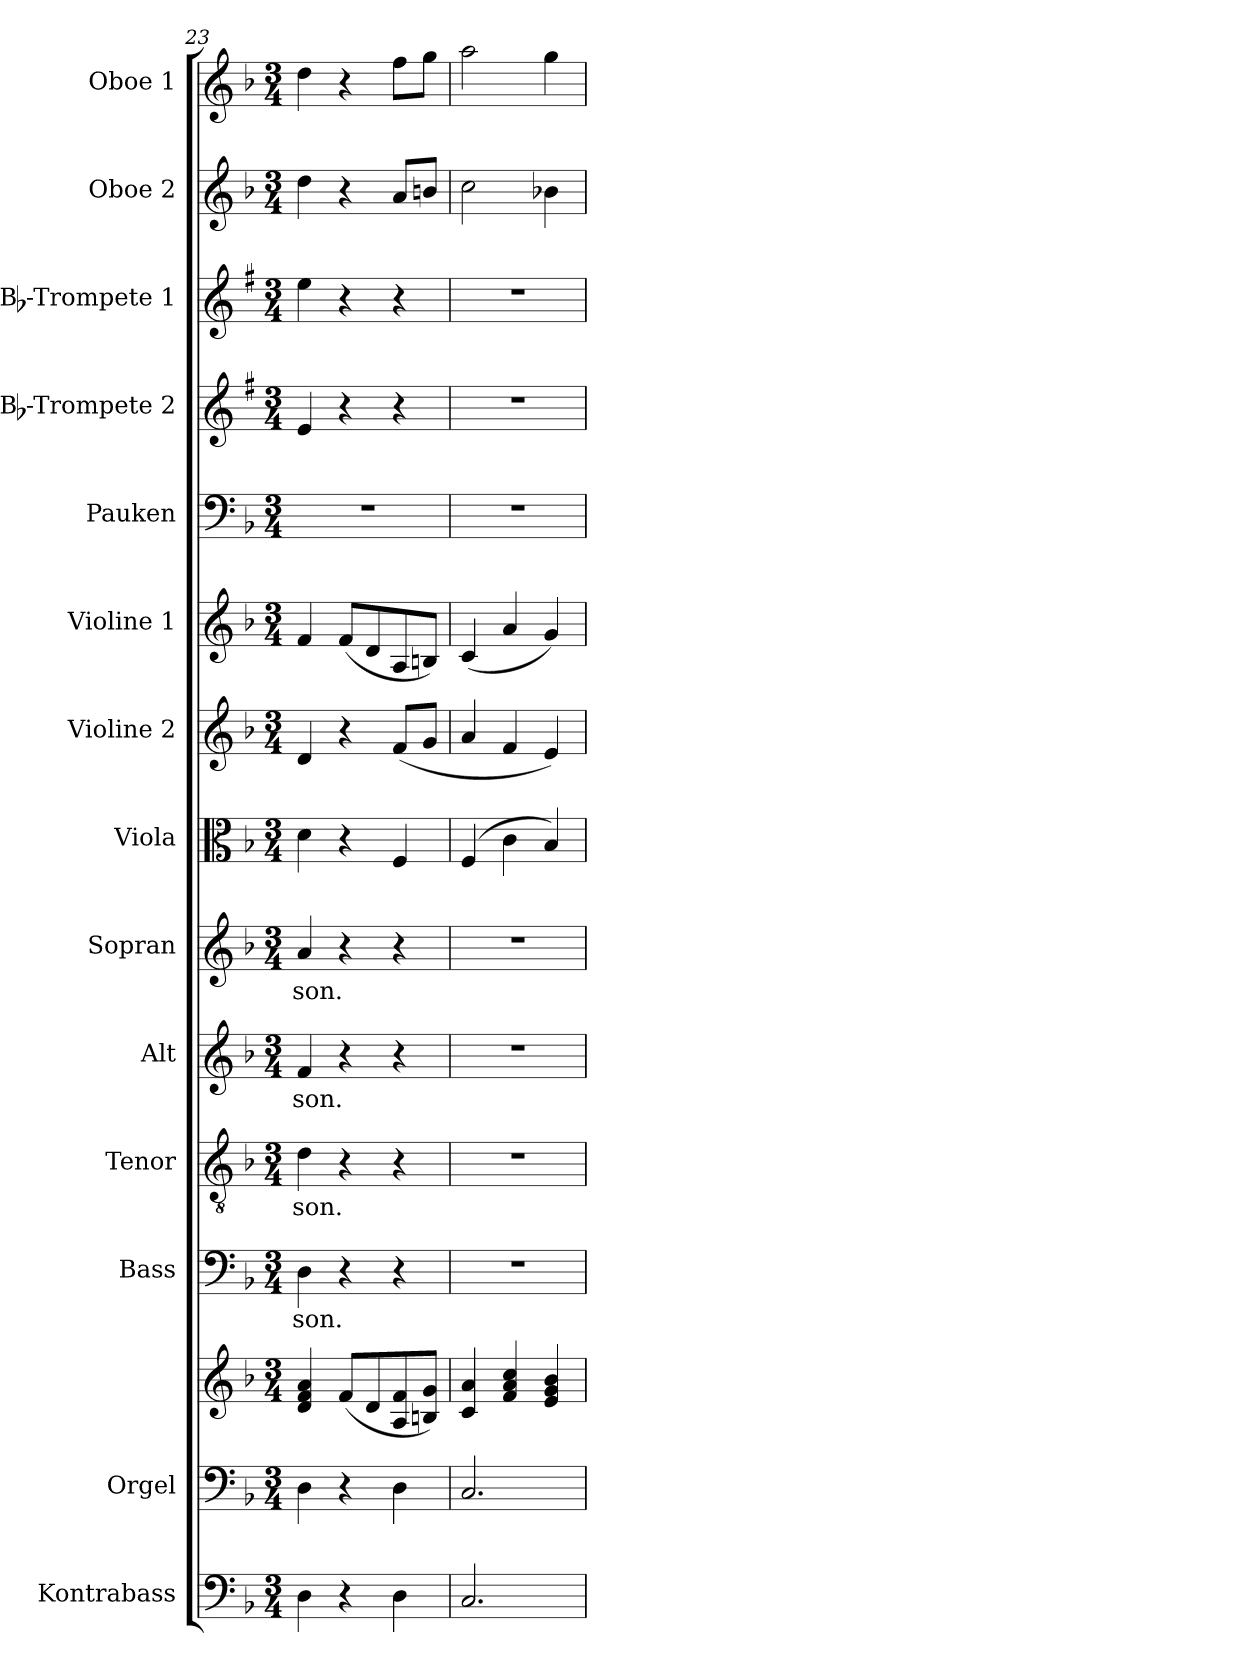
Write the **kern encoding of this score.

**kern	**kern	**kern	**kern	**text	**kern	**text	**kern	**text	**kern	**text	**kern	**kern	**kern	**kern	**kern	**kern	**kern	**kern
*part14	*part13	*part13	*part12	*part12	*part11	*part11	*part10	*part10	*part9	*part9	*part8	*part7	*part6	*part5	*part4	*part3	*part2	*part1
*staff15	*staff14	*staff13	*staff12	*staff12	*staff11	*staff11	*staff10	*staff10	*staff9	*staff9	*staff8	*staff7	*staff6	*staff5	*staff4	*staff3	*staff2	*staff1
*I"Kontrabass	*I"Orgel	*	*I"Bass	*	*I"Tenor	*	*I"Alt	*	*I"Sopran	*	*I"Viola	*I"Violine 2	*I"Violine 1	*I"Pauken	*I"Bb-Trompete 2	*I"Bb-Trompete 1	*I"Oboe 2	*I"Oboe 1
*I'Kb.	*I'Org.	*	*I'B.	*	*I'T.	*	*I'A.	*	*I'S.	*	*I'Vla.	*I'Vl. 2	*I'Vl. 1	*I'Pk.	*I'Bb Trp. 2	*I'Bb Trp. 1	*I'Ob. 2	*I'Ob. 1
*clefF4	*clefF4	*clefG2	*clefF4	*	*clefGv2	*	*clefG2	*	*clefG2	*	*clefC3	*clefG2	*clefG2	*clefF4	*clefG2	*clefG2	*clefG2	*clefG2
*ITrd7c12	*	*	*	*	*	*	*	*	*	*	*	*	*	*	*ITrd1c2	*ITrd1c2	*	*
*k[b-]	*k[b-]	*k[b-]	*k[b-]	*	*k[b-]	*	*k[b-]	*	*k[b-]	*	*k[b-]	*k[b-]	*k[b-]	*k[b-]	*k[b-]	*k[b-]	*k[b-]	*k[b-]
*F:	*F:	*F:	*F:	*	*F:	*	*F:	*	*F:	*	*F:	*F:	*F:	*F:	*F:	*F:	*F:	*F:
*M3/4	*M3/4	*M3/4	*M3/4	*	*M3/4	*	*M3/4	*	*M3/4	*	*M3/4	*M3/4	*M3/4	*M3/4	*M3/4	*M3/4	*M3/4	*M3/4
=23	=23	=23	=23	=23	=23	=23	=23	=23	=23	=23	=23	=23	=23	=23	=23	=23	=23	=23
!	!	!	!	!LO:LY:b	!	!LO:LY:b	!	!LO:LY:b	!	!LO:LY:b	!	!	!	!	!	!	!	!
4DD\	4D\	4d/ 4f/ 4a/	4D\	-son.	4d\	-son.	4f/	-son.	4a/	-son.	4d\	4d/	4f/	2.r	4d/	4dd\	4dd\	4dd\
4r	4r	(<8f/L	4r	.	4r	.	4r	.	4r	.	4r	4r	(<8f/L	.	4r	4r	4r	4r
.	.	8d/	.	.	.	.	.	.	.	.	.	.	8d/	.	.	.	.	.
4DD\	4D\	8A/ 8f/	4r	.	4r	.	4r	.	4r	.	4F/	(<8f/L	8A/	.	4r	4r	8a/L	8ff\L
.	.	8Bn/ 8g/J)	.	.	.	.	.	.	.	.	.	8g/J	8Bn/J)	.	.	.	8bn/J	8gg\J
=24	=24	=24	=24	=24	=24	=24	=24	=24	=24	=24	=24	=24	=24	=24	=24	=24	=24	=24
2.CC/	2.C/	4c/ 4a/	2.r	.	2.r	.	2.r	.	2.r	.	(4F/	4a/	(<4c/	2.r	2.r	2.r	2cc\	2aa\
.	.	4f/ 4a/ 4cc/	.	.	.	.	.	.	.	.	4c\	4f/	4a/	.	.	.	.	.
.	.	4e/ 4g/ 4b-/	.	.	.	.	.	.	.	.	4B-/)	4e/)	4g/)	.	.	.	4b-X\	4gg\
=	=	=	=	=	=	=	=	=	=	=	=	=	=	=	=	=	=	=
*-	*-	*-	*-	*-	*-	*-	*-	*-	*-	*-	*-	*-	*-	*-	*-	*-	*-	*-
